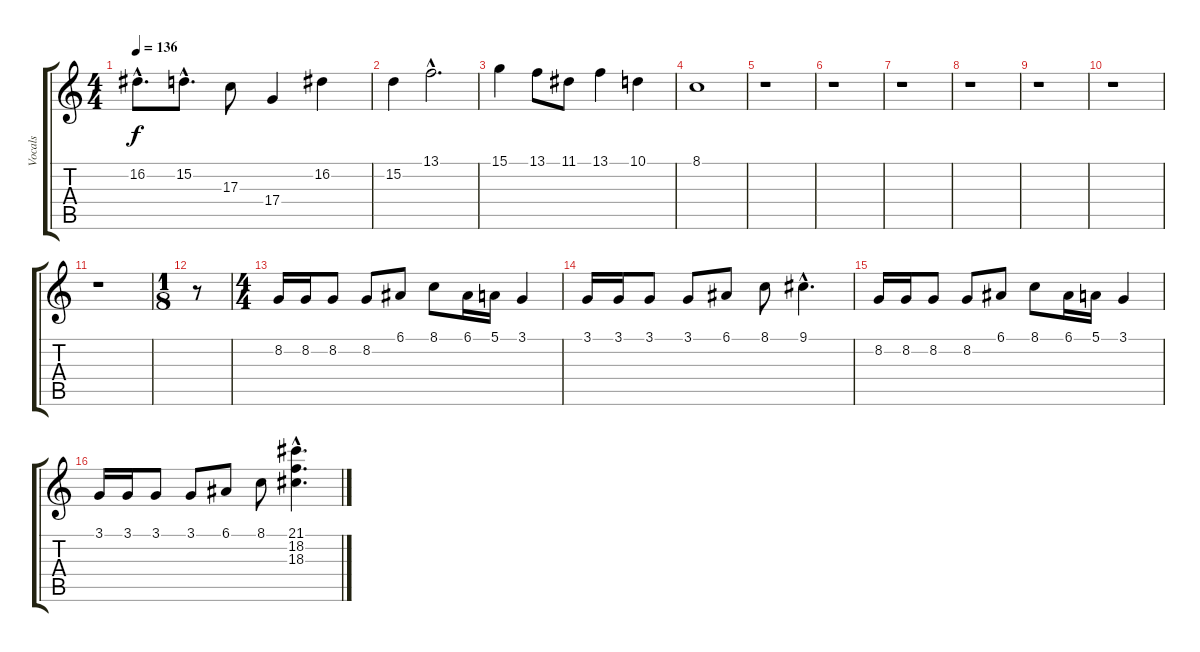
\track ("Vocals" "Vocals") {instrument tuba}
\staff {score tabs}
\tuning (E4 B3 G3 D3 A2 E2) {hide}
\ts (4 4)
\tempo 136
\clef g2
\ks c
16.2{hac}.8{d dy f} 15.2{hac}.8{d} 17.3.8 17.4.4 16.2.4 |
15.2.4 13.1{hac}.2{d} |
15.1.4 13.1.8 11.1.8 13.1.4 10.1.4 |
8.1.1 |
r.1 |
r.1 |
r.1 |
r.1 |
r.1 |
r.1 |
r.1 |
\ts (1 8)
r.8 |
\ts (4 4)
8.2.16 8.2.16 8.2.8 8.2.8 6.1.8 8.1.8 6.1.16 5.1.16 3.1.4 |
3.1.16 3.1.16 3.1.8 3.1.8 6.1.8 8.1.8 9.1{hac}.4{d} |
8.2.16 8.2.16 8.2.8 8.2.8 6.1.8 8.1.8 6.1.16 5.1.16 3.1.4 |
3.1.16 3.1.16 3.1.8 3.1.8 6.1.8 8.1.8 (21.1{hac} 18.2{hac} 18.3{hac}).4{d}
